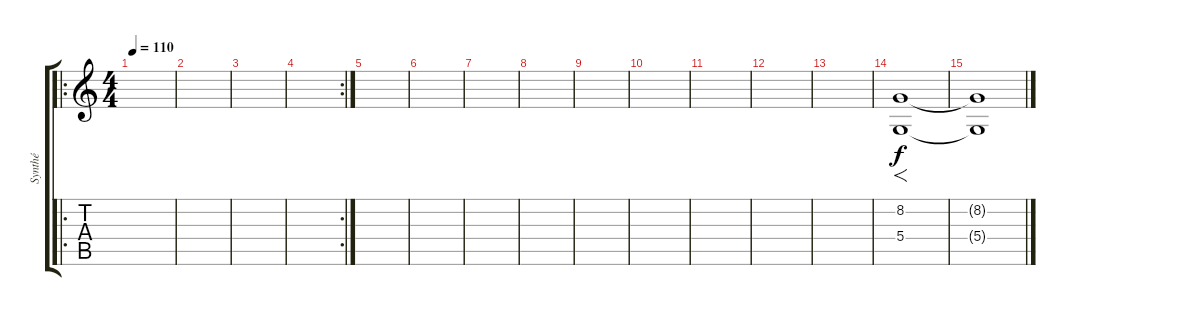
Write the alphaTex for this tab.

\track ("Synthé" "Synthé") {instrument lead8bassandlead}
\staff {score tabs}
\tuning (E4 B3 G3 D3 A2 E2) {hide}
\ro
\ts (4 4)
\tempo 110
\clef g2
\ks c
|
|
|
\rc 2
|
|
|
|
|
|
|
|
|
|
(8.2 5.4).1{f} |
(8.2{t} 5.4{t}).1
